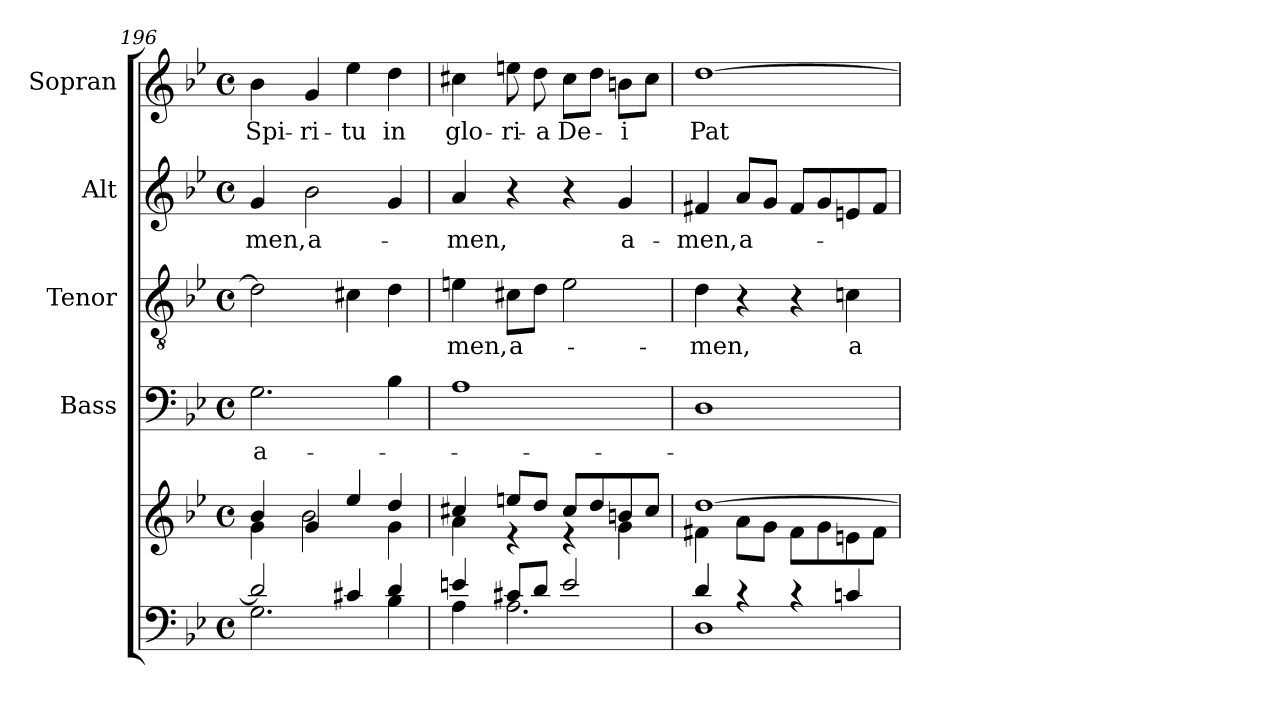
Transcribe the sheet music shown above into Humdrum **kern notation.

**kern	**kern	**kern	**text	**kern	**text	**kern	**text	**kern	**text
*part5	*part5	*part4	*part4	*part3	*part3	*part2	*part2	*part1	*part1
*staff6	*staff5	*staff4	*staff4	*staff3	*staff3	*staff2	*staff2	*staff1	*staff1
*	*	*I"Bass	*	*I"Tenor	*	*I"Alt	*	*I"Sopran	*
*	*	*I'B.	*	*I'T.	*	*I'A.	*	*I'S.	*
*clefF4	*clefG2	*clefF4	*	*clefGv2	*	*clefG2	*	*clefG2	*
*k[b-e-]	*k[b-e-]	*k[b-e-]	*	*k[b-e-]	*	*k[b-e-]	*	*k[b-e-]	*
*B-:	*B-:	*B-:	*	*B-:	*	*B-:	*	*B-:	*
*M4/4	*M4/4	*M4/4	*	*M4/4	*	*M4/4	*	*M4/4	*
*met(c)	*met(c)	*met(c)	*	*met(c)	*	*met(c)	*	*met(c)	*
=196	=196	=196	=196	=196	=196	=196	=196	=196	=196
*^	*^	*	*	*	*	*	*	*	*
!	!	!	!	!	!LO:LY:b	!	!	!	!LO:LY:b	!	!LO:LY:b
2d/]	2.G\	4b-/	4g\	2.G\	a-	2d\]	.	4g/	-men,	4b-\	Spi-
!	!	!	!	!	!	!	!	!	!LO:LY:b	!	!LO:LY:b
.	.	4g/	2b-\	.	.	.	.	2b-\	a-	4g/	-ri-
!	!	!	!	!	!	!	!	!	!	!	!LO:LY:b
4c#X/	.	4ee-/	.	.	.	4c#X\	.	.	.	4ee-\	-tu
!	!	!	!	!	!	!	!	!	!	!	!LO:LY:b
4d/	4B-\	4dd/	4g\	4B-\	.	4d\	.	4g/	.	4dd\	in
=197	=197	=197	=197	=197	=197	=197	=197	=197	=197	=197	=197
!	!	!	!	!	!	!	!LO:LY:b	!	!LO:LY:b	!	!LO:LY:b
4en/	4A\	4cc#X/	4a\	1A	.	4en\	-men,	4a/	-men,	4cc#X\	glo-
!	!	!	!	!	!	!	!LO:LY:b	!	!	!	!LO:LY:b
8c#X/L	2.A\	8een/L	4re	.	.	8c#X\L	a-	4r	.	8een\	-ri-
!	!	!	!	!	!	!	!	!	!	!	!LO:LY:b
8d/J	.	8dd/J	.	.	.	8d\J	.	.	.	8dd\	-a
!	!	!	!	!	!	!	!	!	!	!	!LO:LY:b
2e/	.	8cc#/L	4re	.	.	2e\	.	4r	.	8cc#\L	De-
.	.	8dd/	.	.	.	.	.	.	.	8dd\J	.
!	!	!	!	!	!	!	!	!	!LO:LY:b	!	!LO:LY:b
.	.	8bn/	4g\	.	.	.	.	4g/	a-	8bn\L	-i
.	.	8cc#/J	.	.	.	.	.	.	.	8cc#\J	.
=198	=198	=198	=198	=198	=198	=198	=198	=198	=198	=198	=198
!	!	!	!	!	!	!	!LO:LY:b	!	!LO:LY:b	!	!LO:LY:b
4d/	1D	[>1dd	4f#X\	1D	.	4d\	-men,	4f#X/	-men,	[1dd	Pat-
!	!	!	!	!	!	!	!	!	!LO:LY:b	!	!
4rc	.	.	8a\L	.	.	4r	.	8a/L	a-	.	.
.	.	.	8g\J	.	.	.	.	8g/J	.	.	.
4rc	.	.	8f#\L	.	.	4r	.	8f#/L	.	.	.
.	.	.	8g\	.	.	.	.	8g/	.	.	.
!	!	!	!	!	!	!	!LO:LY:b	!	!	!	!
4cn/	.	.	8en\	.	.	4cn\	a-	8en/	.	.	.
.	.	.	8f#\J	.	.	.	.	8f#/J	.	.	.
*v	*v	*	*	*	*	*	*	*	*	*	*
*	*v	*v	*	*	*	*	*	*	*	*
=	=	=	=	=	=	=	=	=	=
*-	*-	*-	*-	*-	*-	*-	*-	*-	*-
